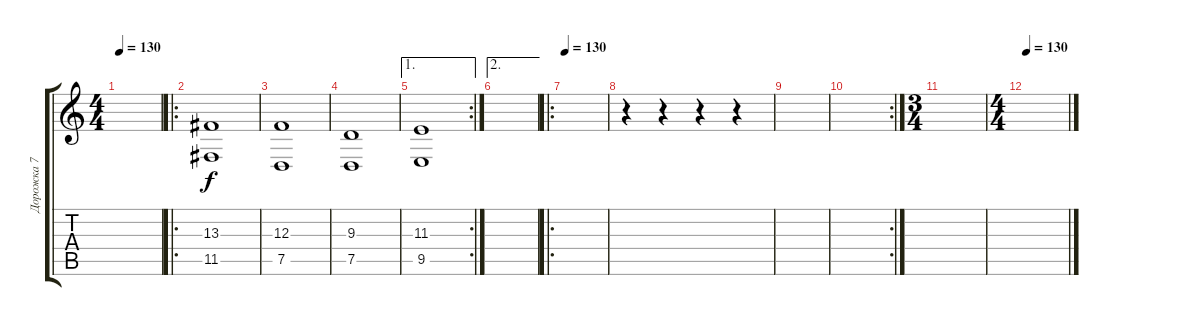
\track ("Дорожка 7" "Дорожка 7") {instrument tremolostrings}
\staff {score tabs}
\tuning (D4 A3 F3 C3 G2 D2) {hide}
\ts (4 4)
\tempo 130
\clef g2
\ks c
|
\ro
(13.3 11.5).1{volume 11} |
(12.3 7.5).1 |
(9.3 7.5).1 |
\ae 1
\rc 2
(11.3 9.5).1 |
\ae 2
|
\ro
\tempo 130
|
r.4 r.4 r.4 r.4 |
|
\rc 2
|
\ts (3 4)
|
\ts (4 4)
\tempo 130
